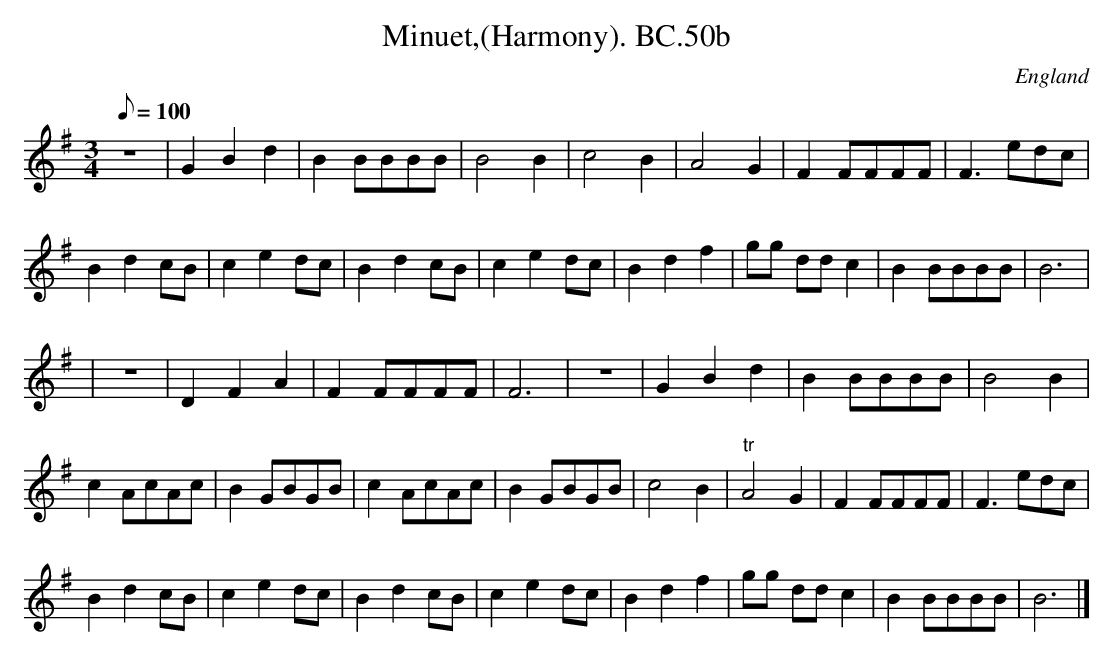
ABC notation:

X:1
T:Minuet,(Harmony). BC.50b
M:3/4
L:1/8
Q:100
O:England
K:G
z6 | G2 B2 d2 | B2 BBBB | B4 B2 |
 c4 B2 | A4 G2 | F2 FFFF |F3 edc |!
 B2 d2 cB | c2 e2 dc |  B2 d2 cB | c2 e2 dc |
B2 d2 f2 | gg dd c2 | B2 BBBB | B6|!
|z6 | D2 F2 A2 | F2 FFFF | F6 |
 z6 | G2 B2 d2 | B2 BBBB | B4 B2 |!
 c2 AcAc | B2 GBGB | c2 AcAc | B2 GBGB |
  c4 B2 | "tr"A4 G2 | F2 FFFF | F3 edc |!
 B2d2 cB | c2 e2 dc |  B2 d2 cB | c2 e2 dc |
 B2 d2 f2 | gg dd c2 | B2 BBBB| B6|]
